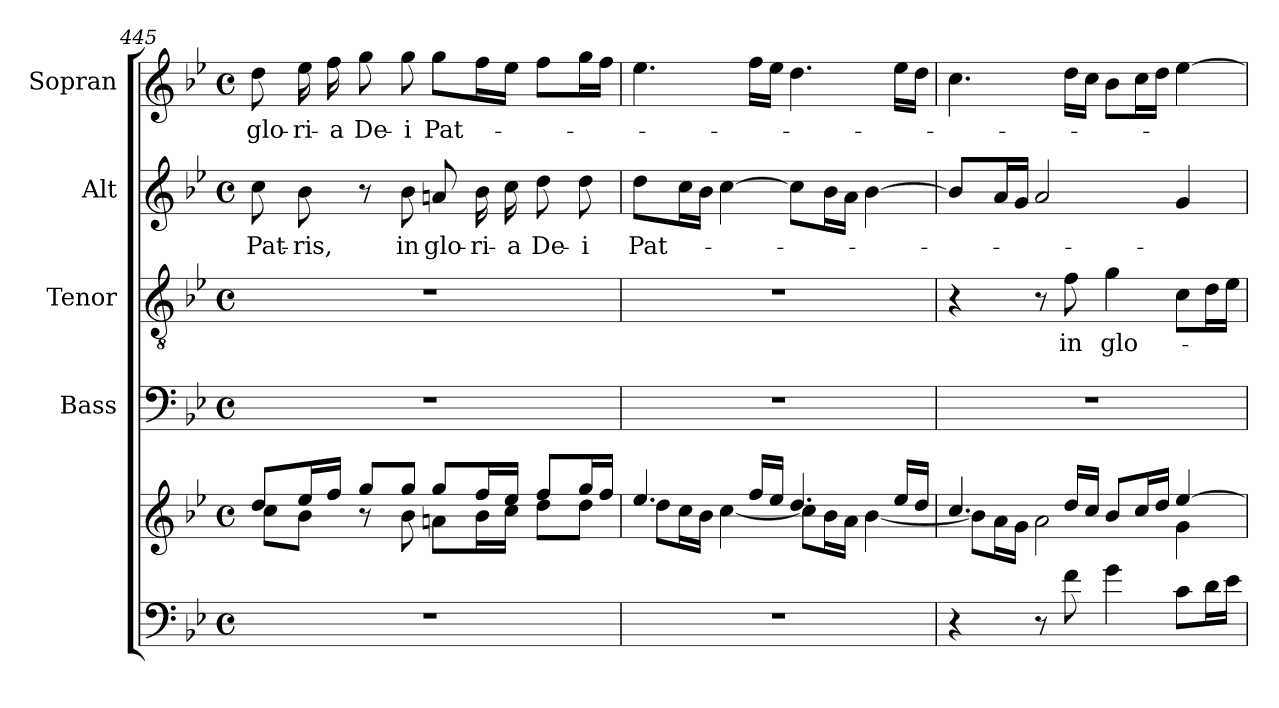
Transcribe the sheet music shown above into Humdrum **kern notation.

**kern	**kern	**kern	**kern	**text	**kern	**text	**kern	**text
*part5	*part5	*part4	*part3	*part3	*part2	*part2	*part1	*part1
*staff6	*staff5	*staff4	*staff3	*staff3	*staff2	*staff2	*staff1	*staff1
*	*	*I"Bass	*I"Tenor	*	*I"Alt	*	*I"Sopran	*
*	*	*I'B.	*I'T.	*	*I'A.	*	*I'S.	*
!!LO:LB:g=z
*clefF4	*clefG2	*clefF4	*clefGv2	*	*clefG2	*	*clefG2	*
*k[b-e-]	*k[b-e-]	*k[b-e-]	*k[b-e-]	*	*k[b-e-]	*	*k[b-e-]	*
*B-:	*B-:	*B-:	*B-:	*	*B-:	*	*B-:	*
*M4/4	*M4/4	*M4/4	*M4/4	*	*M4/4	*	*M4/4	*
*met(c)	*met(c)	*met(c)	*met(c)	*	*met(c)	*	*met(c)	*
=445	=445	=445	=445	=445	=445	=445	=445	=445
*	*^	*	*	*	*	*	*	*
!	!	!	!	!	!	!	!LO:LY:b	!	!LO:LY:b
1r	8dd/L	8cc\L	1r	1r	.	8cc\	Pat-	8dd\	glo-
!	!	!	!	!	!	!	!LO:LY:b	!	!LO:LY:b
.	16ee-/L	8b-\J	.	.	.	8b-\	-ris,	16ee-\	-ri-
!	!	!	!	!	!	!	!	!	!LO:LY:b
.	16ff/JJ	.	.	.	.	.	.	16ff\	-a
!	!	!	!	!	!	!	!	!	!LO:LY:b
.	8gg/L	8ra	.	.	.	8r	.	8gg\	De-
!	!	!	!	!	!	!	!LO:LY:b	!	!LO:LY:b
.	8gg/J	8b-\	.	.	.	8b-\	in	8gg\	-i
!	!	!	!	!	!	!	!LO:LY:b	!	!LO:LY:b
.	8gg/L	8an\L	.	.	.	8an/	glo-	8gg\L	Pat-
!	!	!	!	!	!	!	!LO:LY:b	!	!
.	16ff/L	16b-\L	.	.	.	16b-\	-ri-	16ff\L	.
!	!	!	!	!	!	!	!LO:LY:b	!	!
.	16ee-/JJ	16cc\JJ	.	.	.	16cc\	-a	16ee-\JJ	.
!	!	!	!	!	!	!	!LO:LY:b	!	!
.	8ff/L	8dd\L	.	.	.	8dd\	De-	8ff\L	.
!	!	!	!	!	!	!	!LO:LY:b	!	!
.	16gg/L	8dd\J	.	.	.	8dd\	-i	16gg\L	.
.	16ff/JJ	.	.	.	.	.	.	16ff\JJ	.
=446	=446	=446	=446	=446	=446	=446	=446	=446	=446
!	!	!	!	!	!	!	!LO:LY:b	!	!
1r	4.ee-/	8dd\L	1r	1r	.	8dd\L	Pat-	4.ee-\	.
.	.	16cc\L	.	.	.	16cc\L	.	.	.
.	.	16b-\JJ	.	.	.	16b-\JJ	.	.	.
.	.	[<4cc\	.	.	.	[4cc\	.	.	.
.	16ff/LL	.	.	.	.	.	.	16ff\LL	.
.	16ee-/JJ	.	.	.	.	.	.	16ee-\JJ	.
.	4.dd/	8cc\L]	.	.	.	8cc\L]	.	4.dd\	.
.	.	16b-\L	.	.	.	16b-\L	.	.	.
.	.	16a\JJ	.	.	.	16a\JJ	.	.	.
.	.	[<4b-\	.	.	.	[4b-\	.	.	.
.	16ee-/LL	.	.	.	.	.	.	16ee-\LL	.
.	16dd/JJ	.	.	.	.	.	.	16dd\JJ	.
=447	=447	=447	=447	=447	=447	=447	=447	=447	=447
4r	4.cc/	8b-\L]	1r	4r	.	8b-/L]	.	4.cc\	.
.	.	16a\L	.	.	.	16a/L	.	.	.
.	.	16g\JJ	.	.	.	16g/JJ	.	.	.
8r	.	2a\	.	8r	.	2a/	.	.	.
!	!	!	!	!	!LO:LY:b	!	!	!	!
8f\	16dd/LL	.	.	8f\	in	.	.	16dd\LL	.
.	16cc/JJ	.	.	.	.	.	.	16cc\JJ	.
!	!	!	!	!	!LO:LY:b	!	!	!	!
4g\	8b-/L	.	.	4g\	glo-	.	.	8b-\L	.
.	16cc/L	.	.	.	.	.	.	16cc\L	.
.	16dd/JJ	.	.	.	.	.	.	16dd\JJ	.
8c\L	[>4ee-/	4g\	.	8c\L	.	4g/	.	[4ee-\	.
16d\L	.	.	.	16d\L	.	.	.	.	.
16e-\JJ	.	.	.	16e-\JJ	.	.	.	.	.
*	*v	*v	*	*	*	*	*	*	*
=	=	=	=	=	=	=	=	=
*-	*-	*-	*-	*-	*-	*-	*-	*-
